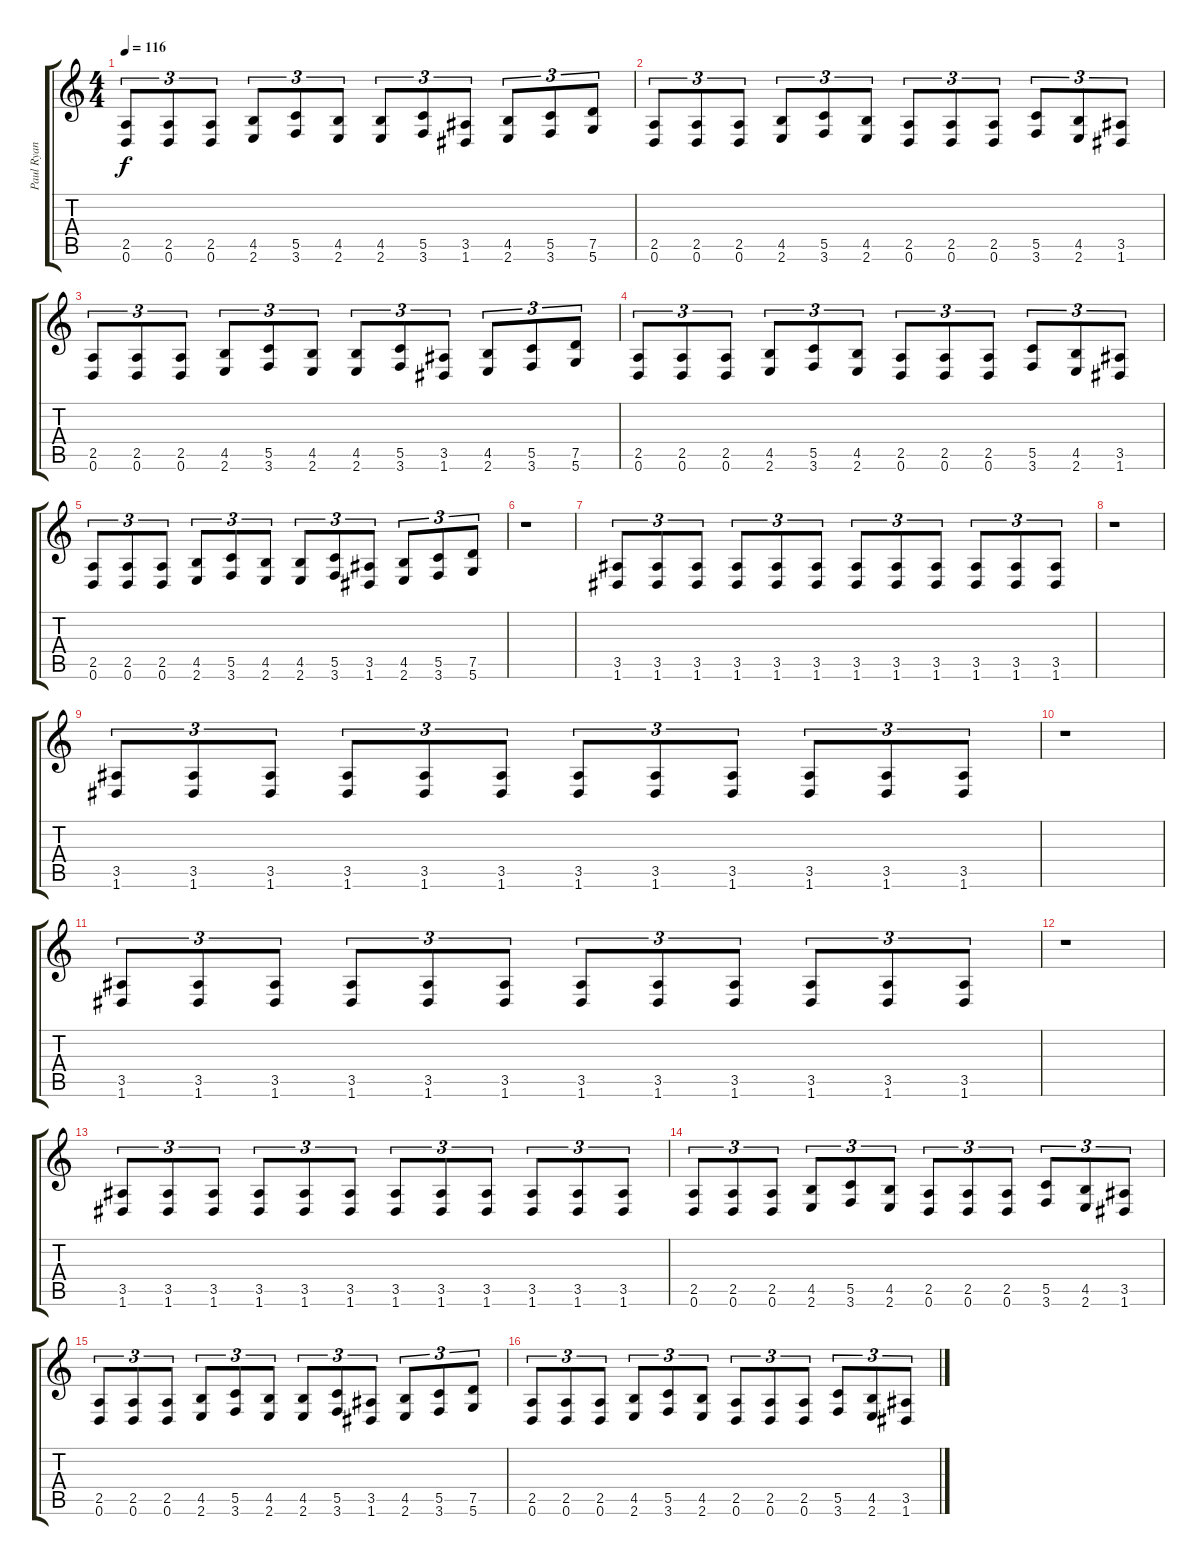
\track ("Paul Ryan (Guitar)" "Paul Ryan ") {instrument distortionguitar}
\staff {score tabs}
\tuning (D4 A3 F3 C3 G2 D2) {hide}
\ts (4 4)
\tempo 116
\clef g2
\ks c
(2.5 0.6).8{tu (3 2) dy f} (2.5 0.6).8{tu (3 2)} (2.5 0.6).8{tu (3 2)} (4.5 2.6).8{tu (3 2)} (5.5 3.6).8{tu (3 2)} (4.5 2.6).8{tu (3 2)} (4.5 2.6).8{tu (3 2)} (5.5 3.6).8{tu (3 2)} (3.5 1.6).8{tu (3 2)} (4.5 2.6).8{tu (3 2)} (5.5 3.6).8{tu (3 2)} (7.5 5.6).8{tu (3 2)} |
(2.5 0.6).8{tu (3 2)} (2.5 0.6).8{tu (3 2)} (2.5 0.6).8{tu (3 2)} (4.5 2.6).8{tu (3 2)} (5.5 3.6).8{tu (3 2)} (4.5 2.6).8{tu (3 2)} (2.5 0.6).8{tu (3 2)} (2.5 0.6).8{tu (3 2)} (2.5 0.6).8{tu (3 2)} (5.5 3.6).8{tu (3 2)} (4.5 2.6).8{tu (3 2)} (3.5 1.6).8{tu (3 2)} |
(2.5 0.6).8{tu (3 2)} (2.5 0.6).8{tu (3 2)} (2.5 0.6).8{tu (3 2)} (4.5 2.6).8{tu (3 2)} (5.5 3.6).8{tu (3 2)} (4.5 2.6).8{tu (3 2)} (4.5 2.6).8{tu (3 2)} (5.5 3.6).8{tu (3 2)} (3.5 1.6).8{tu (3 2)} (4.5 2.6).8{tu (3 2)} (5.5 3.6).8{tu (3 2)} (7.5 5.6).8{tu (3 2)} |
(2.5 0.6).8{tu (3 2)} (2.5 0.6).8{tu (3 2)} (2.5 0.6).8{tu (3 2)} (4.5 2.6).8{tu (3 2)} (5.5 3.6).8{tu (3 2)} (4.5 2.6).8{tu (3 2)} (2.5 0.6).8{tu (3 2)} (2.5 0.6).8{tu (3 2)} (2.5 0.6).8{tu (3 2)} (5.5 3.6).8{tu (3 2)} (4.5 2.6).8{tu (3 2)} (3.5 1.6).8{tu (3 2)} |
(2.5 0.6).8{tu (3 2)} (2.5 0.6).8{tu (3 2)} (2.5 0.6).8{tu (3 2)} (4.5 2.6).8{tu (3 2)} (5.5 3.6).8{tu (3 2)} (4.5 2.6).8{tu (3 2)} (4.5 2.6).8{tu (3 2)} (5.5 3.6).8{tu (3 2)} (3.5 1.6).8{tu (3 2)} (4.5 2.6).8{tu (3 2)} (5.5 3.6).8{tu (3 2)} (7.5 5.6).8{tu (3 2)} |
r.1 |
(3.5 1.6).8{tu (3 2)} (3.5 1.6).8{tu (3 2)} (3.5 1.6).8{tu (3 2)} (3.5 1.6).8{tu (3 2)} (3.5 1.6).8{tu (3 2)} (3.5 1.6).8{tu (3 2)} (3.5 1.6).8{tu (3 2)} (3.5 1.6).8{tu (3 2)} (3.5 1.6).8{tu (3 2)} (3.5 1.6).8{tu (3 2)} (3.5 1.6).8{tu (3 2)} (3.5 1.6).8{tu (3 2)} |
r.1 |
(3.5 1.6).8{tu (3 2)} (3.5 1.6).8{tu (3 2)} (3.5 1.6).8{tu (3 2)} (3.5 1.6).8{tu (3 2)} (3.5 1.6).8{tu (3 2)} (3.5 1.6).8{tu (3 2)} (3.5 1.6).8{tu (3 2)} (3.5 1.6).8{tu (3 2)} (3.5 1.6).8{tu (3 2)} (3.5 1.6).8{tu (3 2)} (3.5 1.6).8{tu (3 2)} (3.5 1.6).8{tu (3 2)} |
r.1 |
(3.5 1.6).8{tu (3 2)} (3.5 1.6).8{tu (3 2)} (3.5 1.6).8{tu (3 2)} (3.5 1.6).8{tu (3 2)} (3.5 1.6).8{tu (3 2)} (3.5 1.6).8{tu (3 2)} (3.5 1.6).8{tu (3 2)} (3.5 1.6).8{tu (3 2)} (3.5 1.6).8{tu (3 2)} (3.5 1.6).8{tu (3 2)} (3.5 1.6).8{tu (3 2)} (3.5 1.6).8{tu (3 2)} |
r.1 |
(3.5 1.6).8{tu (3 2)} (3.5 1.6).8{tu (3 2)} (3.5 1.6).8{tu (3 2)} (3.5 1.6).8{tu (3 2)} (3.5 1.6).8{tu (3 2)} (3.5 1.6).8{tu (3 2)} (3.5 1.6).8{tu (3 2)} (3.5 1.6).8{tu (3 2)} (3.5 1.6).8{tu (3 2)} (3.5 1.6).8{tu (3 2)} (3.5 1.6).8{tu (3 2)} (3.5 1.6).8{tu (3 2)} |
(2.5 0.6).8{tu (3 2)} (2.5 0.6).8{tu (3 2)} (2.5 0.6).8{tu (3 2)} (4.5 2.6).8{tu (3 2)} (5.5 3.6).8{tu (3 2)} (4.5 2.6).8{tu (3 2)} (2.5 0.6).8{tu (3 2)} (2.5 0.6).8{tu (3 2)} (2.5 0.6).8{tu (3 2)} (5.5 3.6).8{tu (3 2)} (4.5 2.6).8{tu (3 2)} (3.5 1.6).8{tu (3 2)} |
(2.5 0.6).8{tu (3 2)} (2.5 0.6).8{tu (3 2)} (2.5 0.6).8{tu (3 2)} (4.5 2.6).8{tu (3 2)} (5.5 3.6).8{tu (3 2)} (4.5 2.6).8{tu (3 2)} (4.5 2.6).8{tu (3 2)} (5.5 3.6).8{tu (3 2)} (3.5 1.6).8{tu (3 2)} (4.5 2.6).8{tu (3 2)} (5.5 3.6).8{tu (3 2)} (7.5 5.6).8{tu (3 2)} |
(2.5 0.6).8{tu (3 2)} (2.5 0.6).8{tu (3 2)} (2.5 0.6).8{tu (3 2)} (4.5 2.6).8{tu (3 2)} (5.5 3.6).8{tu (3 2)} (4.5 2.6).8{tu (3 2)} (2.5 0.6).8{tu (3 2)} (2.5 0.6).8{tu (3 2)} (2.5 0.6).8{tu (3 2)} (5.5 3.6).8{tu (3 2)} (4.5 2.6).8{tu (3 2)} (3.5 1.6).8{tu (3 2)}
